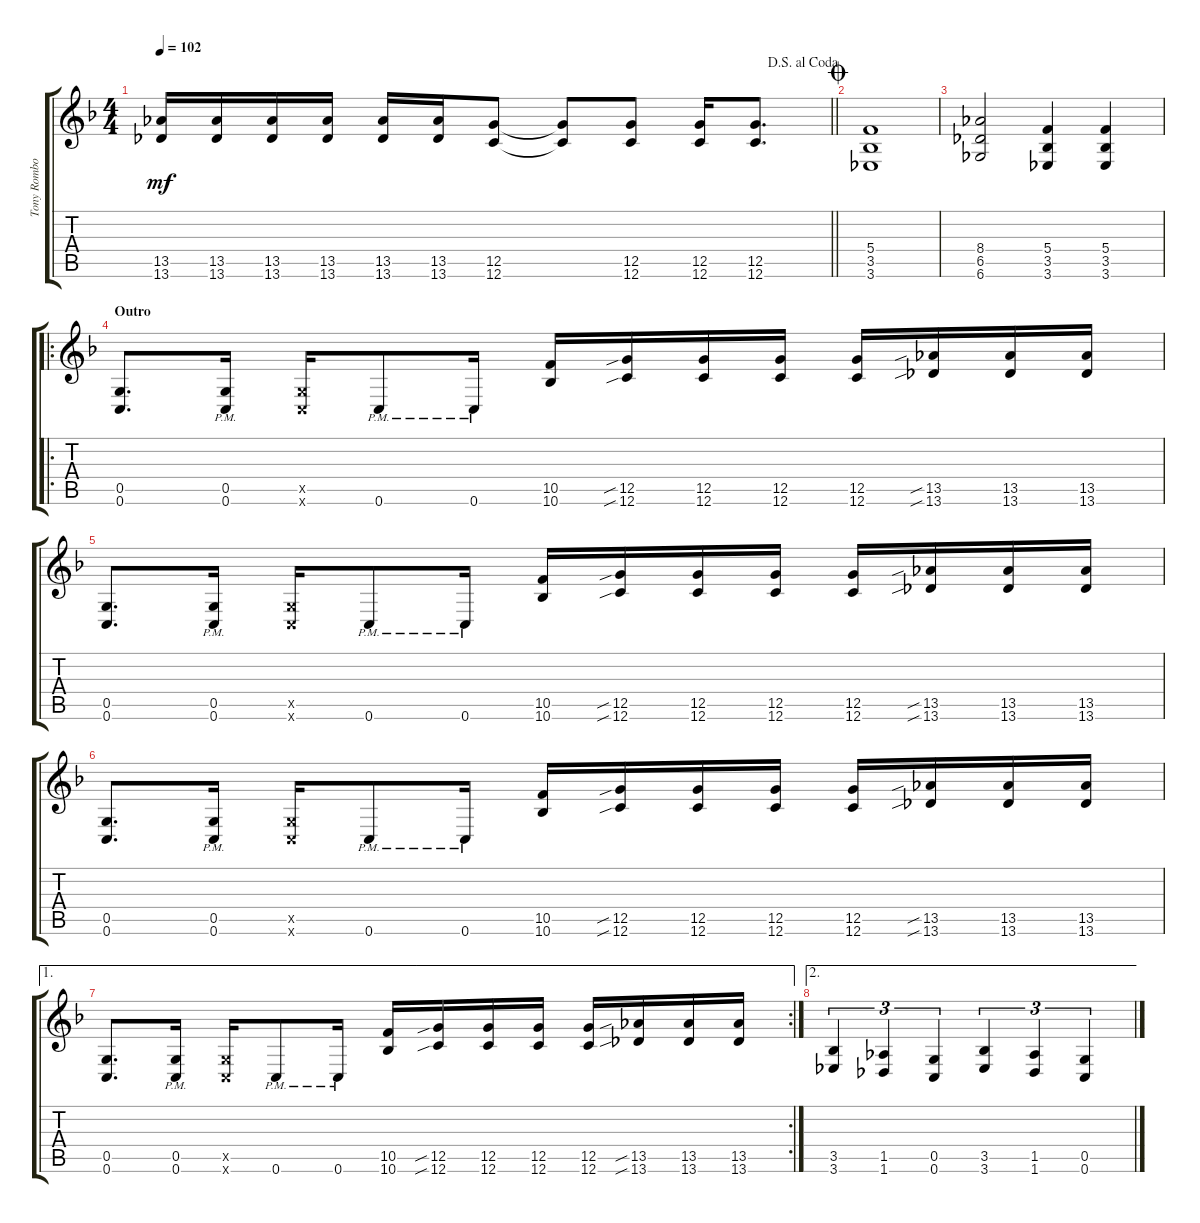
\track ("Tony Rombola" "Tony Rombo") {instrument distortionguitar}
\staff {score tabs}
\tuning (D4 A3 F3 C3 G2 C2) {hide}
\ts (4 4)
\jump dalsegnoalcoda
\tempo 102
\clef g2
\barLineRight lightlight
\ks f
(13.5 13.6).16{dy mf} (13.5 13.6).16 (13.5 13.6).16 (13.5 13.6).16 (13.5 13.6).16 (13.5 13.6).16 (12.5 12.6).8 (12.5{t} 12.6{t}).8 (12.5 12.6).8 (12.5 12.6).16 (12.5 12.6).8{d} |
\jump coda
(5.4 3.5 3.6).1 |
(8.4 6.5 6.6).2 (5.4 3.5 3.6).4 (5.4 3.5 3.6).4 |
\ro
\section ("" "Outro")
(0.5 0.6).8{d} (0.5{pm} 0.6{pm}).16 (0.5{x} 0.6{x}).16 0.6{pm}.8 0.6{pm}.16 (10.5 10.6).16 (12.5{sib} 12.6{sib}).16 (12.5 12.6).16 (12.5 12.6).16 (12.5 12.6).16 (13.5{sib} 13.6{sib}).16 (13.5 13.6).16 (13.5 13.6).16 |
(0.5 0.6).8{d} (0.5{pm} 0.6{pm}).16 (0.5{x} 0.6{x}).16 0.6{pm}.8 0.6{pm}.16 (10.5 10.6).16 (12.5{sib} 12.6{sib}).16 (12.5 12.6).16 (12.5 12.6).16 (12.5 12.6).16 (13.5{sib} 13.6{sib}).16 (13.5 13.6).16 (13.5 13.6).16 |
(0.5 0.6).8{d} (0.5{pm} 0.6{pm}).16 (0.5{x} 0.6{x}).16 0.6{pm}.8 0.6{pm}.16 (10.5 10.6).16 (12.5{sib} 12.6{sib}).16 (12.5 12.6).16 (12.5 12.6).16 (12.5 12.6).16 (13.5{sib} 13.6{sib}).16 (13.5 13.6).16 (13.5 13.6).16 |
\ae 1
\rc 2
(0.5 0.6).8{d} (0.5{pm} 0.6{pm}).16 (0.5{x} 0.6{x}).16 0.6{pm}.8 0.6{pm}.16 (10.5 10.6).16 (12.5{sib} 12.6{sib}).16 (12.5 12.6).16 (12.5 12.6).16 (12.5 12.6).16 (13.5{sib} 13.6{sib}).16 (13.5 13.6).16 (13.5 13.6).16 |
\ae 2
(3.5 3.6).4{tu (3 2)} (1.5 1.6).4{tu (3 2)} (0.5 0.6).4{tu (3 2)} (3.5 3.6).4{tu (3 2)} (1.5 1.6).4{tu (3 2)} (0.5 0.6).4{tu (3 2)}
